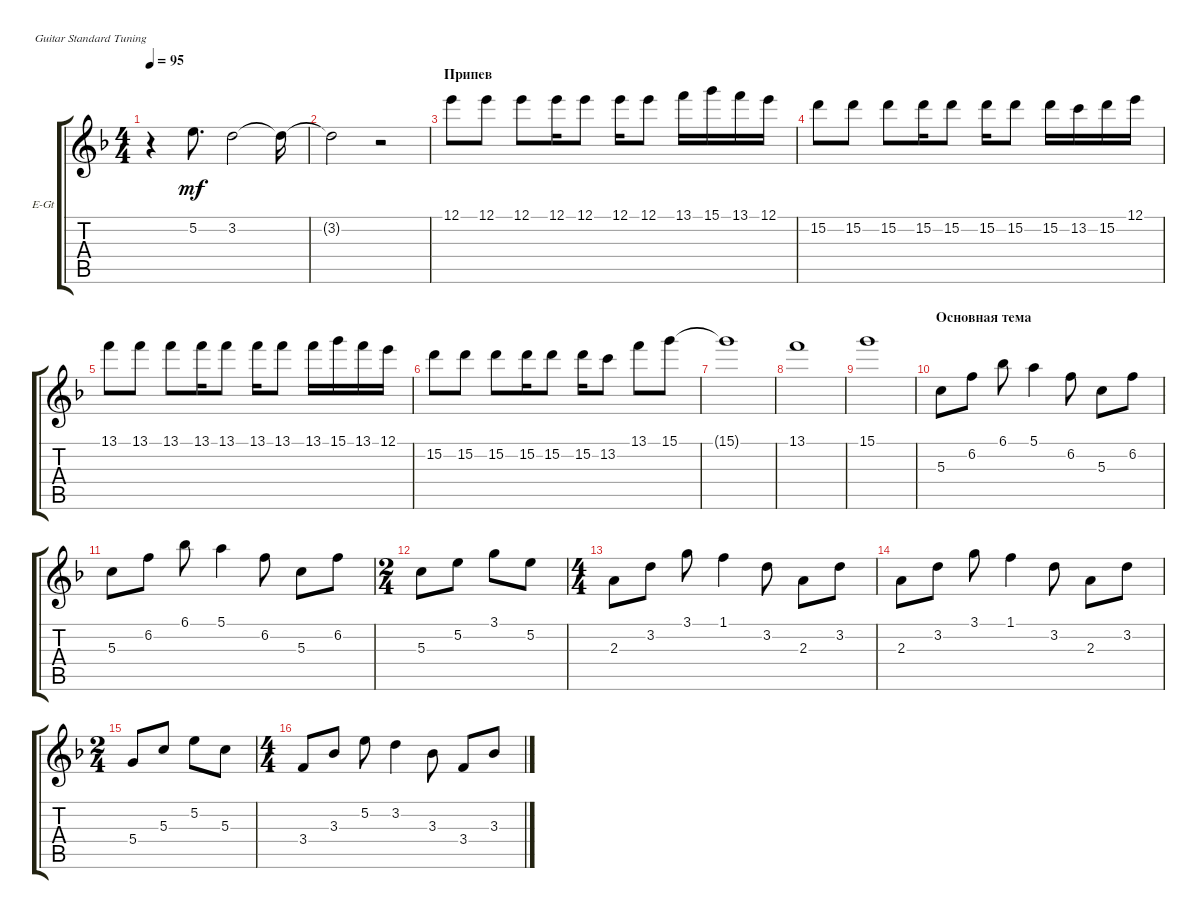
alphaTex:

\defaultSystemsLayout 4
\bracketExtendMode groupsimilarinstruments
\firstSystemTrackNameOrientation horizontal
\otherSystemsTrackNameOrientation horizontal
\track ("Electric Guitar" "E-Gt") {instrument overdrivenguitar}
\staff {score tabs}
\tuning (E4 B3 G3 D3 A2 E2)
\ts (4 4)
\tempo 95
\clef g2
\scale
0.403175
\ks f
r.4{dy mf} 5.2.8{d} 3.2.2 3.2{t}.16 |
\scale
0.193651 3.2{t}.2 r.2 |
\section ("" "Припев")
\scale
0.333333 12.1.8 12.1.8 12.1.8 12.1.16 12.1.8 12.1.16 12.1.8 13.1.16 15.1.16 13.1.16 12.1.16 |
\scale
0.333333 15.2.8 15.2.8 15.2.8 15.2.16 15.2.8 15.2.16 15.2.8 15.2.16 13.2.16 15.2.16 12.1.16 |
\scale
0.333333 13.1.8 13.1.8 13.1.8 13.1.16 13.1.8 13.1.16 13.1.8 13.1.16 15.1.16 13.1.16 12.1.16 |
\scale
0.333333 15.2.8 15.2.8 15.2.8 15.2.16 15.2.8 15.2.16 13.2.8 13.1.8 15.1.8 |
\scale
0.333333 15.1{t}.1 |
\scale
0.333333 13.1.1 |
\scale
0.333333 15.1.1 |
\section ("" "Основная тема")
\scale
0.333333 5.3.8 6.2.8 6.1.8 5.1.4 6.2.8 5.3.8 6.2.8 |
\scale
0.333333 5.3.8 6.2.8 6.1.8 5.1.4 6.2.8 5.3.8 6.2.8 |
\ts (2 4)
\scale
0.403175 5.3.8 5.2.8 3.1.8 5.2.8 |
\ts (4 4)
\scale
0.403175 2.3.8 3.2.8 3.1.8 1.1.4 3.2.8 2.3.8 3.2.8 |
\scale
0.193651 2.3.8 3.2.8 3.1.8 1.1.4 3.2.8 2.3.8 3.2.8 |
\ts (2 4)
\scale
0.403175 5.4.8 5.3.8 5.2.8 5.3.8 |
\ts (4 4)
\scale
0.403175 3.4.8 3.3.8 5.2.8 3.2.4 3.3.8 3.4.8 3.3.8
